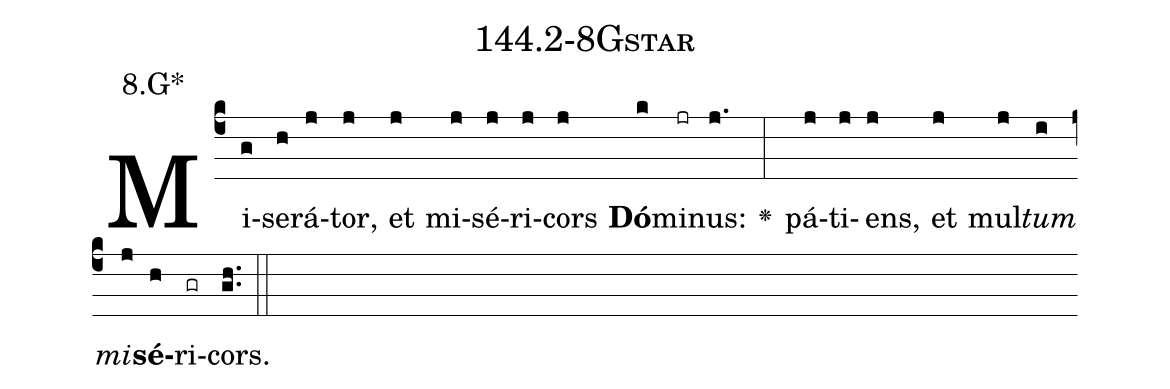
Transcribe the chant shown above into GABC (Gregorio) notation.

name: 144.2-8Gstar;
annotation: 8.G*;
%%
(c4)Mi(g)se(h)rá(j)tor,(j) et(j) mi(j)sé(j)ri(j)cors(j) <b>Dó</b>(k)mi(jr)nus:(j.) <v>\greheightstar</v>(:) pá(j)ti(j)ens,(j) et(j) mul(j)<i>tum</i>(i) <i>mi</i>(j)<b>sé</b>(h)ri(gr)cors.(gh..) (::)


%E(j) u(j) o(i) u(j) a(h) e.(gh..) (::)
